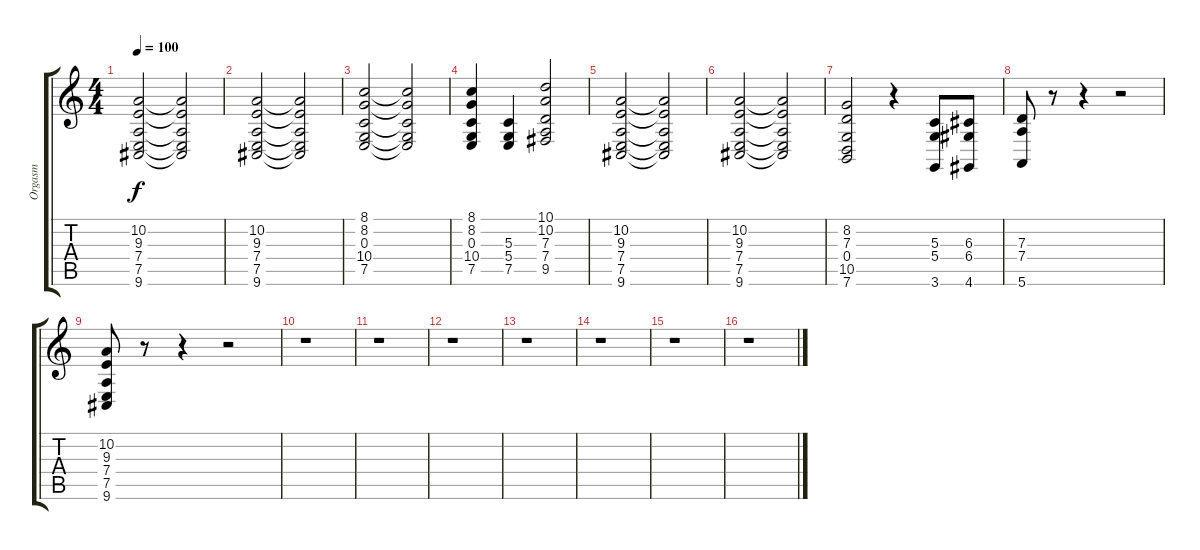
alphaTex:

\track ("Orgasm" "Orgasm") {instrument drawbarorgan}
\staff {score tabs}
\tuning (E4 B3 G3 D3 A2 E2) {hide}
\ts (4 4)
\tempo 100
\clef g2
\ks c
(10.2 9.3 7.4 7.5 9.6).2{dy f} (10.2{t} 9.3{t} 7.4{t} 7.5{t} 9.6{t}).2 |
(10.2 9.3 7.4 7.5 9.6).2 (10.2{t} 9.3{t} 7.4{t} 7.5{t} 9.6{t}).2 |
(8.1 8.2 0.3 10.4 7.5).2 (8.1{t} 8.2{t} 0.3{t} 10.4{t} 7.5{t}).2 |
(8.1 8.2 0.3 10.4 7.5).4 (5.3 5.4 7.5).4 (10.1 10.2 7.3 7.4 9.5).2 |
(10.2 9.3 7.4 7.5 9.6).2 (10.2{t} 9.3{t} 7.4{t} 7.5{t} 9.6{t}).2 |
(10.2 9.3 7.4 7.5 9.6).2 (10.2{t} 9.3{t} 7.4{t} 7.5{t} 9.6{t}).2 |
(8.2 7.3 0.4 10.5 7.6).2 r.4 (5.3 5.4 3.6).8 (6.3 6.4 4.6).8 |
(7.3 7.4 5.6).8 r.8 r.4 r.2 |
(10.2 9.3 7.4 7.5 9.6).8 r.8 r.4 r.2 |
r.1 |
r.1 |
r.1 |
r.1 |
r.1 |
r.1 |
r.1
